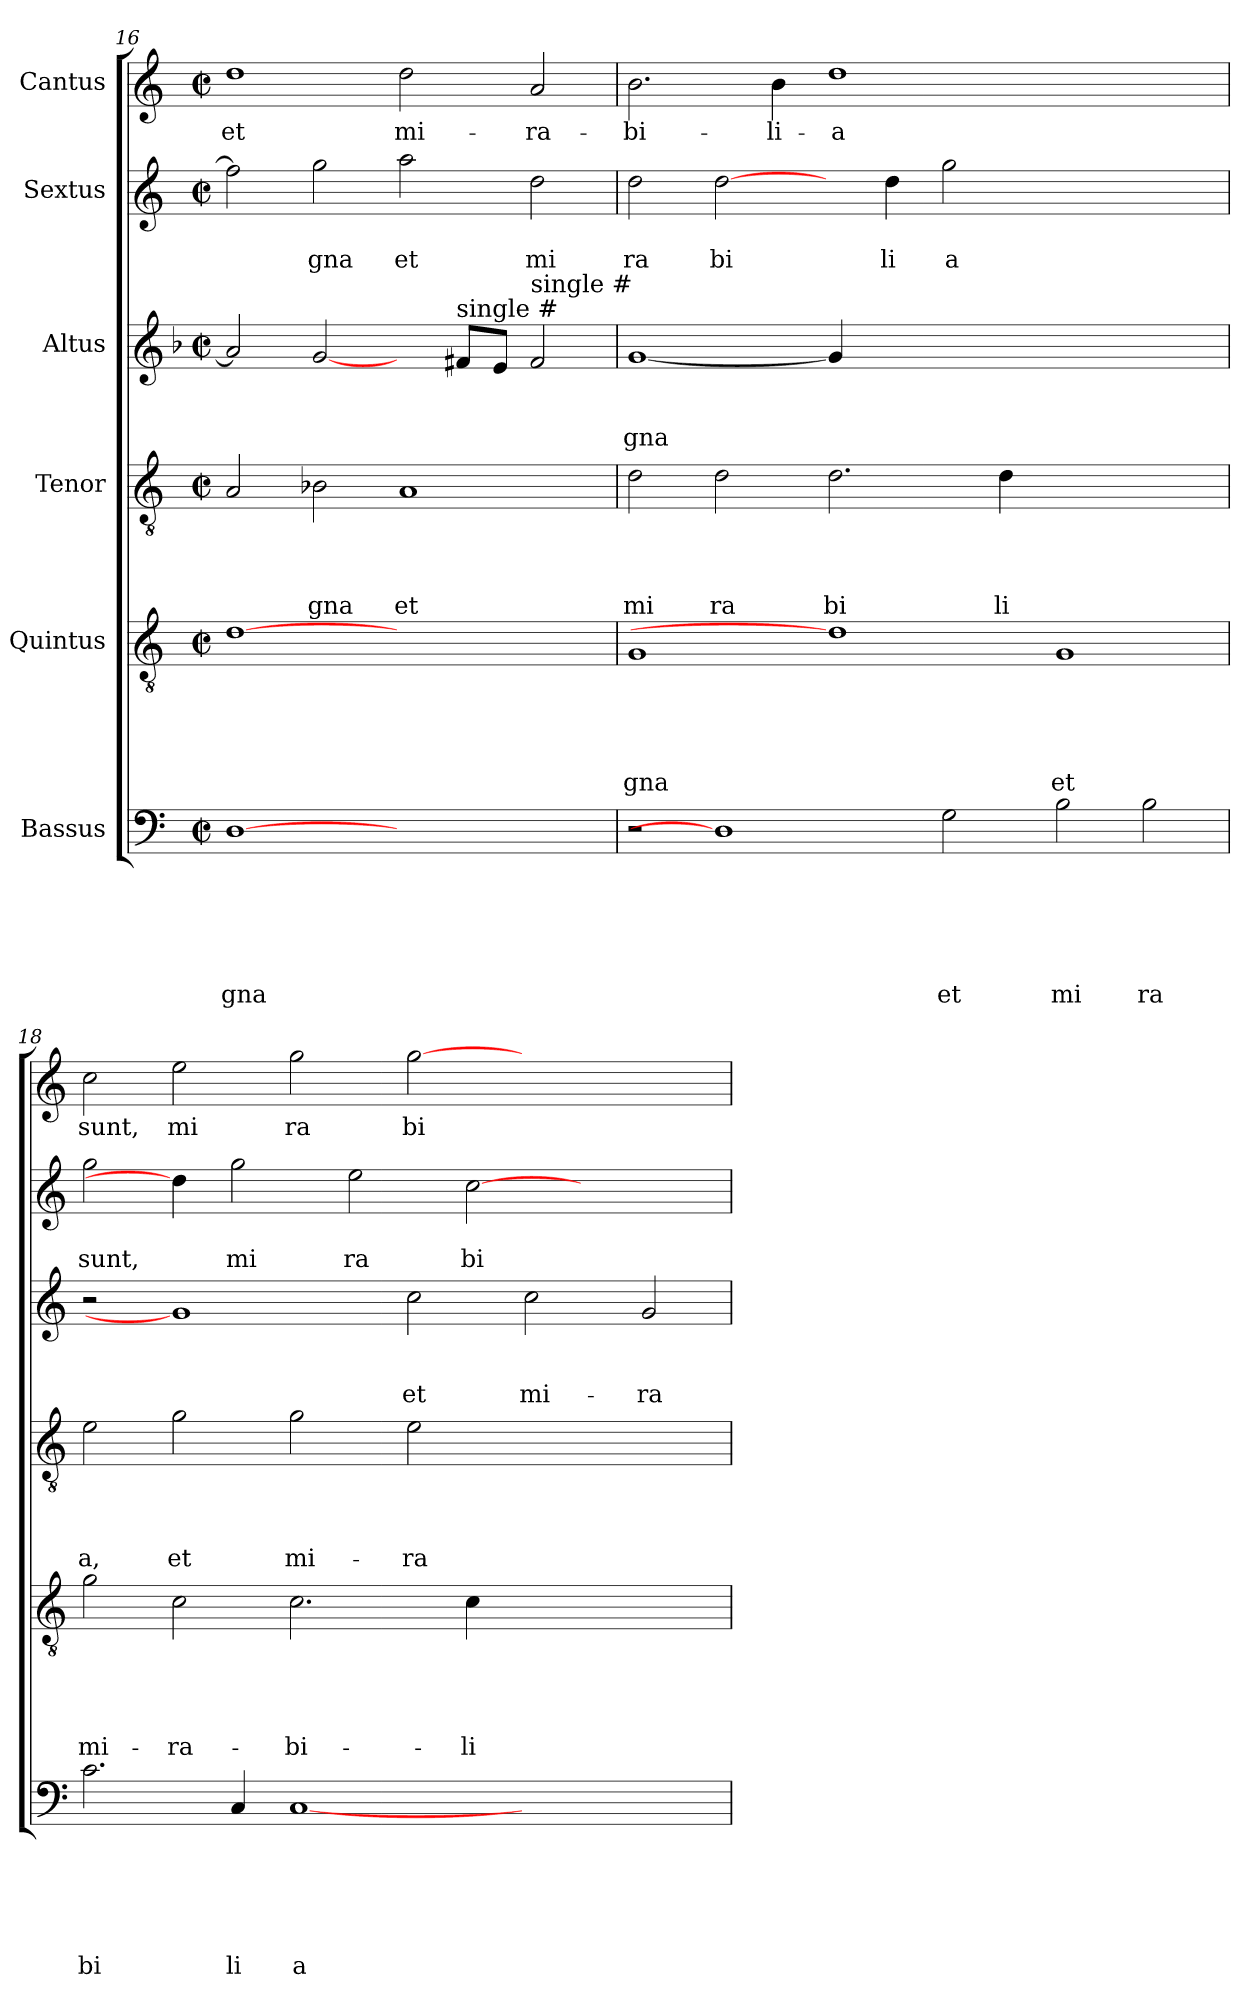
**kern	**text	**text	**text	**text	**text	**text	**kern	**text	**text	**text	**text	**text	**kern	**text	**text	**text	**text	**kern	**text	**text	**text	**kern	**text	**text	**kern	**text
*part6	*part6	*part6	*part6	*part6	*part6	*part6	*part5	*part5	*part5	*part5	*part5	*part5	*part4	*part4	*part4	*part4	*part4	*part3	*part3	*part3	*part3	*part2	*part2	*part2	*part1	*part1
*staff6	*staff6	*staff6	*staff6	*staff6	*staff6	*staff6	*staff5	*staff5	*staff5	*staff5	*staff5	*staff5	*staff4	*staff4	*staff4	*staff4	*staff4	*staff3	*staff3	*staff3	*staff3	*staff2	*staff2	*staff2	*staff1	*staff1
*I"Bassus	*	*	*	*	*	*	*I"Quintus	*	*	*	*	*	*I"Tenor	*	*	*	*	*I"Altus	*	*	*	*I"Sextus	*	*	*I"Cantus	*
*clefF4	*	*	*	*	*	*	*clefGv2	*	*	*	*	*	*clefGv2	*	*	*	*	*clefG2	*	*	*	*clefG2	*	*	*clefG2	*
*k[]	*	*	*	*	*	*	*k[]	*	*	*	*	*	*k[]	*	*	*	*	*k[b-]	*	*	*	*k[]	*	*	*k[]	*
*C:	*	*	*	*	*	*	*C:	*	*	*	*	*	*C:	*	*	*	*	*F:	*	*	*	*C:	*	*	*C:	*
*M2/2	*	*	*	*	*	*	*M2/2	*	*	*	*	*	*M2/2	*	*	*	*	*M2/2	*	*	*	*M2/2	*	*	*M2/2	*
*met(c|)	*	*	*	*	*	*	*met(c|)	*	*	*	*	*	*met(c|)	*	*	*	*	*met(c|)	*	*	*	*met(c|)	*	*	*met(c|)	*
=16	=16	=16	=16	=16	=16	=16	=16	=16	=16	=16	=16	=16	=16	=16	=16	=16	=16	=16	=16	=16	=16	=16	=16	=16	=16	=16
!	!	!	!	!	!	!LO:LY:b	!	!	!	!	!	!	!	!	!	!	!	!	!	!	!	!	!	!	!	!LO:LY:b
[1D	.	.	.	.	.	gna	[1d	.	.	.	.	.	2A/	.	.	.	.	2a/]	.	.	.	2ff\]	.	.	1dd	et
!	!	!	!	!	!	!	!	!	!	!	!	!	!	!	!	!	!LO:LY:b	!	!	!	!	!	!	!LO:LY:b	!	!
.	.	.	.	.	.	.	.	.	.	.	.	.	2B-X\	.	.	.	gna	[2g/	.	.	.	2gg\	.	gna	.	.
!	!	!	!	!	!	!	!	!	!	!	!	!	!	!	!	!	!LO:LY:b	!	!	!	!	!	!	!LO:LY:b	!	!LO:LY:b
1ryy	.	.	.	.	.	.	1ryy	.	.	.	.	.	1A	.	.	.	et	4ryy	.	.	.	2aa\	.	et	2dd\	mi-
!	!	!	!	!	!	!	!	!	!	!	!	!	!	!	!	!	!	!LO:TX:a:t=single #	!	!	!	!	!	!	!	!
.	.	.	.	.	.	.	.	.	.	.	.	.	.	.	.	.	.	8f#/L	.	.	.	.	.	.	.	.
.	.	.	.	.	.	.	.	.	.	.	.	.	.	.	.	.	.	8e/J	.	.	.	.	.	.	.	.
!	!	!	!	!	!	!	!	!	!	!	!	!	!	!	!	!	!	!LO:TX:a:t=single #	!	!	!	!	!	!	!	!
!	!	!	!	!	!	!	!	!	!	!	!	!	!	!	!	!	!	!	!	!	!	!	!	!LO:LY:b	!	!LO:LY:b
.	.	.	.	.	.	.	.	.	.	.	.	.	.	.	.	.	.	2f#/	.	.	.	2dd\	.	mi	2a/	-ra-
=17	=17	=17	=17	=17	=17	=17	=17	=17	=17	=17	=17	=17	=17	=17	=17	=17	=17	=17	=17	=17	=17	=17	=17	=17	=17	=17
!	!	!	!	!	!	!	!	!	!	!	!	!LO:LY:b	!	!	!	!	!LO:LY:b	!	!	!	!LO:LY:b	!	!	!LO:LY:b	!	!LO:LY:b
2r	.	.	.	.	.	.	1G	.	.	.	.	gna	2d\	.	.	.	mi	[1g	.	.	-gna	2dd\	.	ra	2.b\	-bi-
!	!	!	!	!	!	!	!	!	!	!	!	!	!	!	!	!	!LO:LY:b	!	!	!	!	!	!	!LO:LY:b	!	!
1D]	.	.	.	.	.	.	.	.	.	.	.	.	2d\	.	.	.	ra	.	.	.	.	[2dd\	.	bi	.	.
!	!	!	!	!	!	!	!	!	!	!	!	!	!	!	!	!	!	!	!	!	!	!	!	!	!	!LO:LY:b
.	.	.	.	.	.	.	.	.	.	.	.	.	.	.	.	.	.	.	.	.	.	.	.	.	4b\	-li-
!	!	!	!	!	!	!	!	!	!	!	!	!	!	!	!	!	!LO:LY:b	!	!	!	!	!	!	!	!	!LO:LY:b
.	.	.	.	.	.	.	1d]	.	.	.	.	.	2.d\	.	.	.	bi	4g/]	.	.	.	4ryy	.	.	1dd	-a
!	!	!	!	!	!	!	!	!	!	!	!	!	!	!	!	!	!	!	!	!	!	!	!	!LO:LY:b	!	!
.	.	.	.	.	.	.	.	.	.	.	.	.	.	.	.	.	.	1..ryy	.	.	.	4dd\	.	li	.	.
!	!	!	!	!	!	!LO:LY:b	!	!	!	!	!	!	!	!	!	!	!	!	!	!	!	!	!	!LO:LY:b	!	!
2G\	.	.	.	.	.	et	.	.	.	.	.	.	.	.	.	.	.	.	.	.	.	2gg\	.	a	.	.
!	!	!	!	!	!	!	!	!	!	!	!	!	!	!	!	!	!LO:LY:b	!	!	!	!	!	!	!	!	!
.	.	.	.	.	.	.	.	.	.	.	.	.	4d\	.	.	.	li	.	.	.	.	.	.	.	.	.
!	!	!	!	!	!	!LO:LY:b	!	!	!	!	!	!LO:LY:b	!	!	!	!	!	!	!	!	!	!	!	!	!	!
2B\	.	.	.	.	.	mi	1G	.	.	.	.	et	1ryy	.	.	.	.	.	.	.	.	1ryy	.	.	1ryy	.
!	!	!	!	!	!	!LO:LY:b	!	!	!	!	!	!	!	!	!	!	!	!	!	!	!	!	!	!	!	!
2B\	.	.	.	.	.	ra	.	.	.	.	.	.	.	.	.	.	.	.	.	.	.	.	.	.	.	.
!!LO:PB:g=z
=18	=18	=18	=18	=18	=18	=18	=18	=18	=18	=18	=18	=18	=18	=18	=18	=18	=18	=18	=18	=18	=18	=18	=18	=18	=18	=18
*	*	*	*	*	*	*	*	*	*	*	*	*	*	*	*	*	*	*k[]	*	*	*	*	*	*	*	*
*	*	*	*	*	*	*	*	*	*	*	*	*	*	*	*	*	*	*C:	*	*	*	*	*	*	*	*
!	!	!	!	!	!	!LO:LY:b	!	!	!	!	!	!LO:LY:b	!	!	!	!	!LO:LY:b	!	!	!	!	!	!	!LO:LY:b	!	!LO:LY:b
2.c\	.	.	.	.	.	bi	2g\	.	.	.	.	mi-	2e\	.	.	.	a,	2r	.	.	.	2gg\	.	sunt,	2cc\	sunt,
!	!	!	!	!	!	!	!	!	!	!	!	!LO:LY:b	!	!	!	!	!LO:LY:b	!	!	!	!	!	!	!	!	!LO:LY:b
.	.	.	.	.	.	.	2c\	.	.	.	.	-ra-	2g\	.	.	.	et	1g]	.	.	.	4dd\]	.	.	2ee\	mi
!	!	!	!	!	!	!LO:LY:b	!	!	!	!	!	!	!	!	!	!	!	!	!	!	!	!	!	!LO:LY:b	!	!
4C/	.	.	.	.	.	li	.	.	.	.	.	.	.	.	.	.	.	.	.	.	.	2gg\	.	mi	.	.
!	!	!	!	!	!	!LO:LY:b	!	!	!	!	!	!LO:LY:b	!	!	!	!	!LO:LY:b	!	!	!	!	!	!	!	!	!LO:LY:b
[<1C	.	.	.	.	.	a	2.c\	.	.	.	.	-bi-	2g\	.	.	.	mi-	.	.	.	.	.	.	.	2gg\	ra
!	!	!	!	!	!	!	!	!	!	!	!	!	!	!	!	!	!	!	!	!	!	!	!	!LO:LY:b	!	!
.	.	.	.	.	.	.	.	.	.	.	.	.	.	.	.	.	.	.	.	.	.	2ee\	.	ra	.	.
!	!	!	!	!	!	!	!	!	!	!	!	!	!	!	!	!	!LO:LY:b	!	!	!	!LO:LY:b	!	!	!	!	!LO:LY:b
.	.	.	.	.	.	.	.	.	.	.	.	.	2e\	.	.	.	-ra-	2cc\	.	.	et	.	.	.	[>2gg\	bi
!	!	!	!	!	!	!	!	!	!	!	!	!LO:LY:b	!	!	!	!	!	!	!	!	!	!	!	!LO:LY:b	!	!
.	.	.	.	.	.	.	4c\	.	.	.	.	-li-	.	.	.	.	.	.	.	.	.	[>2cc\	.	bi	.	.
!	!	!	!	!	!	!	!	!	!	!	!	!	!	!	!	!	!	!	!	!	!LO:LY:b	!	!	!	!	!
1ryy	.	.	.	.	.	.	1ryy	.	.	.	.	.	1ryy	.	.	.	.	2cc\	.	.	mi-	.	.	.	1ryy	.
.	.	.	.	.	.	.	.	.	.	.	.	.	.	.	.	.	.	.	.	.	.	2.ryy	.	.	.	.
!	!	!	!	!	!	!	!	!	!	!	!	!	!	!	!	!	!	!	!	!	!LO:LY:b	!	!	!	!	!
.	.	.	.	.	.	.	.	.	.	.	.	.	.	.	.	.	.	2g/	.	.	-ra-	.	.	.	.	.
=	=	=	=	=	=	=	=	=	=	=	=	=	=	=	=	=	=	=	=	=	=	=	=	=	=	=
*-	*-	*-	*-	*-	*-	*-	*-	*-	*-	*-	*-	*-	*-	*-	*-	*-	*-	*-	*-	*-	*-	*-	*-	*-	*-	*-
